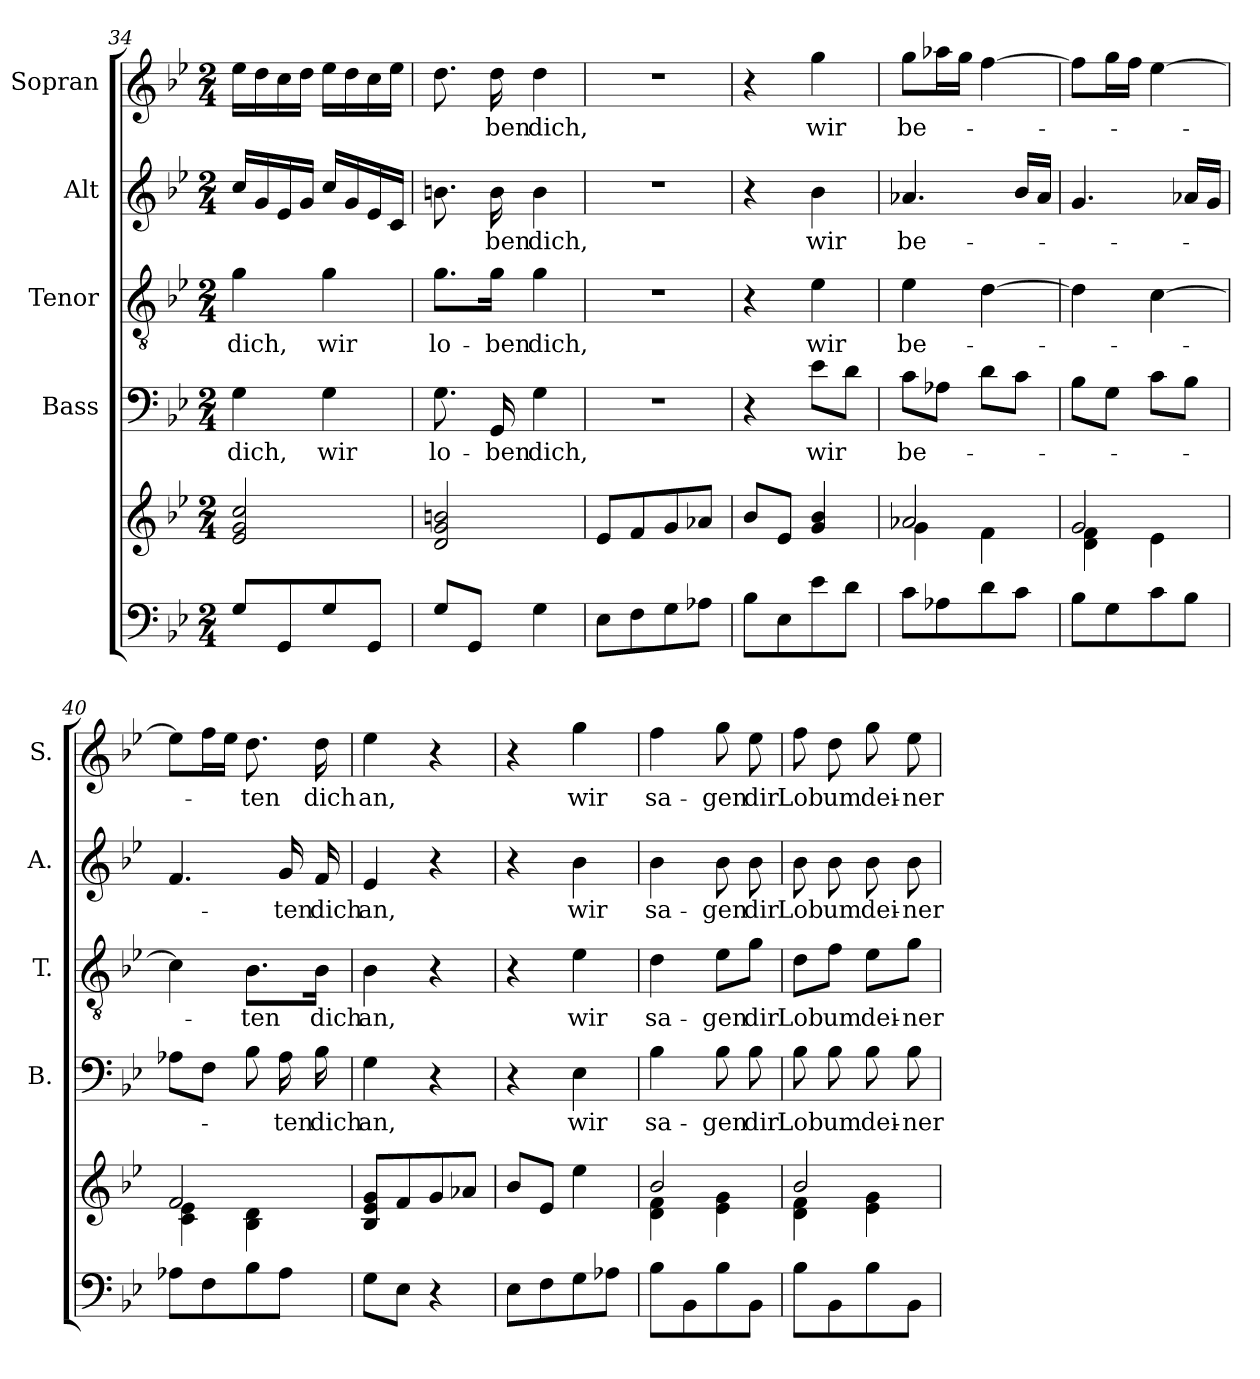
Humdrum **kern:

**kern	**kern	**kern	**text	**kern	**text	**kern	**text	**kern	**text
*part5	*part5	*part4	*part4	*part3	*part3	*part2	*part2	*part1	*part1
*staff6	*staff5	*staff4	*staff4	*staff3	*staff3	*staff2	*staff2	*staff1	*staff1
*	*	*I"Bass	*	*I"Tenor	*	*I"Alt	*	*I"Sopran	*
*	*	*I'B.	*	*I'T.	*	*I'A.	*	*I'S.	*
*clefF4	*clefG2	*clefF4	*	*clefGv2	*	*clefG2	*	*clefG2	*
*k[b-e-]	*k[b-e-]	*k[b-e-]	*	*k[b-e-]	*	*k[b-e-]	*	*k[b-e-]	*
*B-:	*B-:	*B-:	*	*B-:	*	*B-:	*	*B-:	*
*M2/4	*M2/4	*M2/4	*	*M2/4	*	*M2/4	*	*M2/4	*
=34	=34	=34	=34	=34	=34	=34	=34	=34	=34
!	!	!	!LO:LY:b	!	!LO:LY:b	!	!	!	!
8G/L	2e-/ 2g/ 2cc/	4G\	dich,	4g\	dich,	16cc/LL	.	16ee-\LL	.
.	.	.	.	.	.	16g/	.	16dd\	.
8GG/	.	.	.	.	.	16e-/	.	16cc\	.
.	.	.	.	.	.	16g/JJ	.	16dd\JJ	.
!	!	!	!LO:LY:b	!	!LO:LY:b	!	!	!	!
8G/	.	4G\	wir	4g\	wir	16cc/LL	.	16ee-\LL	.
.	.	.	.	.	.	16g/	.	16dd\	.
8GG/J	.	.	.	.	.	16e-/	.	16cc\	.
.	.	.	.	.	.	16c/JJ	.	16ee-\JJ	.
=35	=35	=35	=35	=35	=35	=35	=35	=35	=35
!	!	!	!LO:LY:b	!	!LO:LY:b	!	!	!	!
8G/L	2d/ 2g/ 2bn/	8.G\	lo-	8.g\L	lo-	8.bn\	.	8.dd\	.
8GG/J	.	.	.	.	.	.	.	.	.
!	!	!	!LO:LY:b	!	!LO:LY:b	!	!LO:LY:b	!	!LO:LY:b
.	.	16GG/	-ben	16g\Jk	-ben	16b\	-ben	16dd\	-ben
!	!	!	!LO:LY:b	!	!LO:LY:b	!	!LO:LY:b	!	!LO:LY:b
4G\	.	4G\	dich,	4g\	dich,	4b\	dich,	4dd\	dich,
!!LO:PB:g=z
=36	=36	=36	=36	=36	=36	=36	=36	=36	=36
8E-\L	8e-/L	2r	.	2r	.	2r	.	2r	.
8F\	8f/	.	.	.	.	.	.	.	.
8G\	8g/	.	.	.	.	.	.	.	.
8A-X\J	8a-X/J	.	.	.	.	.	.	.	.
=37	=37	=37	=37	=37	=37	=37	=37	=37	=37
8B-\L	8b-/L	4r	.	4r	.	4r	.	4r	.
8E-\	8e-/J	.	.	.	.	.	.	.	.
!	!	!	!LO:LY:b	!	!LO:LY:b	!	!LO:LY:b	!	!LO:LY:b
8e-\	4g/ 4b-/	8e-\L	wir	4e-\	wir	4b-\	wir	4gg\	wir
8d\J	.	8d\J	.	.	.	.	.	.	.
=38	=38	=38	=38	=38	=38	=38	=38	=38	=38
*	*^	*	*	*	*	*	*	*	*
!	!	!	!	!LO:LY:b	!	!LO:LY:b	!	!LO:LY:b	!	!LO:LY:b
8c\L	2a-X/	4g\	8c\L	be-	4e-\	be-	4.a-X/	be-	8gg\L	be-
8A-X\	.	.	8A-X\J	.	.	.	.	.	16aa-X\L	.
.	.	.	.	.	.	.	.	.	16gg\JJ	.
8d\	.	4f\	8d\L	.	[4d\	.	.	.	[4ff\	.
8c\J	.	.	8c\J	.	.	.	16b-/LL	.	.	.
.	.	.	.	.	.	.	16a-/JJ	.	.	.
=39	=39	=39	=39	=39	=39	=39	=39	=39	=39	=39
8B-\L	2g/	4d\ 4f\	8B-\L	.	4d\]	.	4.g/	.	8ff\L]	.
8G\	.	.	8G\J	.	.	.	.	.	16gg\L	.
.	.	.	.	.	.	.	.	.	16ff\JJ	.
8c\	.	4e-\	8c\L	.	[4c\	.	.	.	[4ee-\	.
8B-\J	.	.	8B-\J	.	.	.	16a-X/LL	.	.	.
.	.	.	.	.	.	.	16g/JJ	.	.	.
=40	=40	=40	=40	=40	=40	=40	=40	=40	=40	=40
8A-X\L	2f/	4c\ 4e-\	8A-X\L	.	4c\]	.	4.f/	.	8ee-\L]	.
8F\	.	.	8F\J	.	.	.	.	.	16ff\L	.
.	.	.	.	.	.	.	.	.	16ee-\JJ	.
!	!	!	!	!	!	!LO:LY:b	!	!	!	!LO:LY:b
8B-\	.	4B-\ 4d\	8B-\	.	8.B-\L	-ten	.	.	8.dd\	-ten
!	!	!	!	!LO:LY:b	!	!	!	!LO:LY:b	!	!
8A-\J	.	.	16A-\	-ten	.	.	16g/	-ten	.	.
!	!	!	!	!LO:LY:b	!	!LO:LY:b	!	!LO:LY:b	!	!LO:LY:b
.	.	.	16B-\	dich	16B-\Jk	dich	16f/	dich	16dd\	dich
*	*v	*v	*	*	*	*	*	*	*	*
=41	=41	=41	=41	=41	=41	=41	=41	=41	=41
!	!	!	!LO:LY:b	!	!LO:LY:b	!	!LO:LY:b	!	!LO:LY:b
8G\L	8B-/ 8e-/ 8g/L	4G\	an,	4B-\	an,	4e-/	an,	4ee-\	an,
8E-\J	8f/	.	.	.	.	.	.	.	.
4r	8g/	4r	.	4r	.	4r	.	4r	.
.	8a-X/J	.	.	.	.	.	.	.	.
=42	=42	=42	=42	=42	=42	=42	=42	=42	=42
8E-\L	8b-/L	4r	.	4r	.	4r	.	4r	.
8F\	8e-/J	.	.	.	.	.	.	.	.
!	!	!	!LO:LY:b	!	!LO:LY:b	!	!LO:LY:b	!	!LO:LY:b
8G\	4ee-\	4E-\	wir	4e-\	wir	4b-\	wir	4gg\	wir
8A-X\J	.	.	.	.	.	.	.	.	.
!!LO:LB:g=z
=43	=43	=43	=43	=43	=43	=43	=43	=43	=43
*	*^	*	*	*	*	*	*	*	*
!	!	!	!	!LO:LY:b	!	!LO:LY:b	!	!LO:LY:b	!	!LO:LY:b
8B-\L	2b-/	4d\ 4f\	4B-\	sa-	4d\	sa-	4b-\	sa-	4ff\	sa-
8BB-\	.	.	.	.	.	.	.	.	.	.
!	!	!	!	!LO:LY:b	!	!LO:LY:b	!	!LO:LY:b	!	!LO:LY:b
8B-\	.	4e-\ 4g\	8B-\	-gen	8e-\L	-gen	8b-\	-gen	8gg\	-gen
!	!	!	!	!LO:LY:b	!	!LO:LY:b	!	!LO:LY:b	!	!LO:LY:b
8BB-\J	.	.	8B-\	dir	8g\J	dir	8b-\	dir	8ee-\	dir
=44	=44	=44	=44	=44	=44	=44	=44	=44	=44	=44
!	!	!	!	!LO:LY:b	!	!LO:LY:b	!	!LO:LY:b	!	!LO:LY:b
8B-\L	2b-/	4d\ 4f\	8B-\	Lob	8d\L	Lob	8b-\	Lob	8ff\	Lob
!	!	!	!	!LO:LY:b	!	!LO:LY:b	!	!LO:LY:b	!	!LO:LY:b
8BB-\	.	.	8B-\	um	8f\J	um	8b-\	um	8dd\	um
!	!	!	!	!LO:LY:b	!	!LO:LY:b	!	!LO:LY:b	!	!LO:LY:b
8B-\	.	4e-\ 4g\	8B-\	dei-	8e-\L	dei-	8b-\	dei-	8gg\	dei-
!	!	!	!	!LO:LY:b	!	!LO:LY:b	!	!LO:LY:b	!	!LO:LY:b
8BB-\J	.	.	8B-\	-ner	8g\J	-ner	8b-\	-ner	8ee-\	-ner
*	*v	*v	*	*	*	*	*	*	*	*
=	=	=	=	=	=	=	=	=	=
*-	*-	*-	*-	*-	*-	*-	*-	*-	*-
